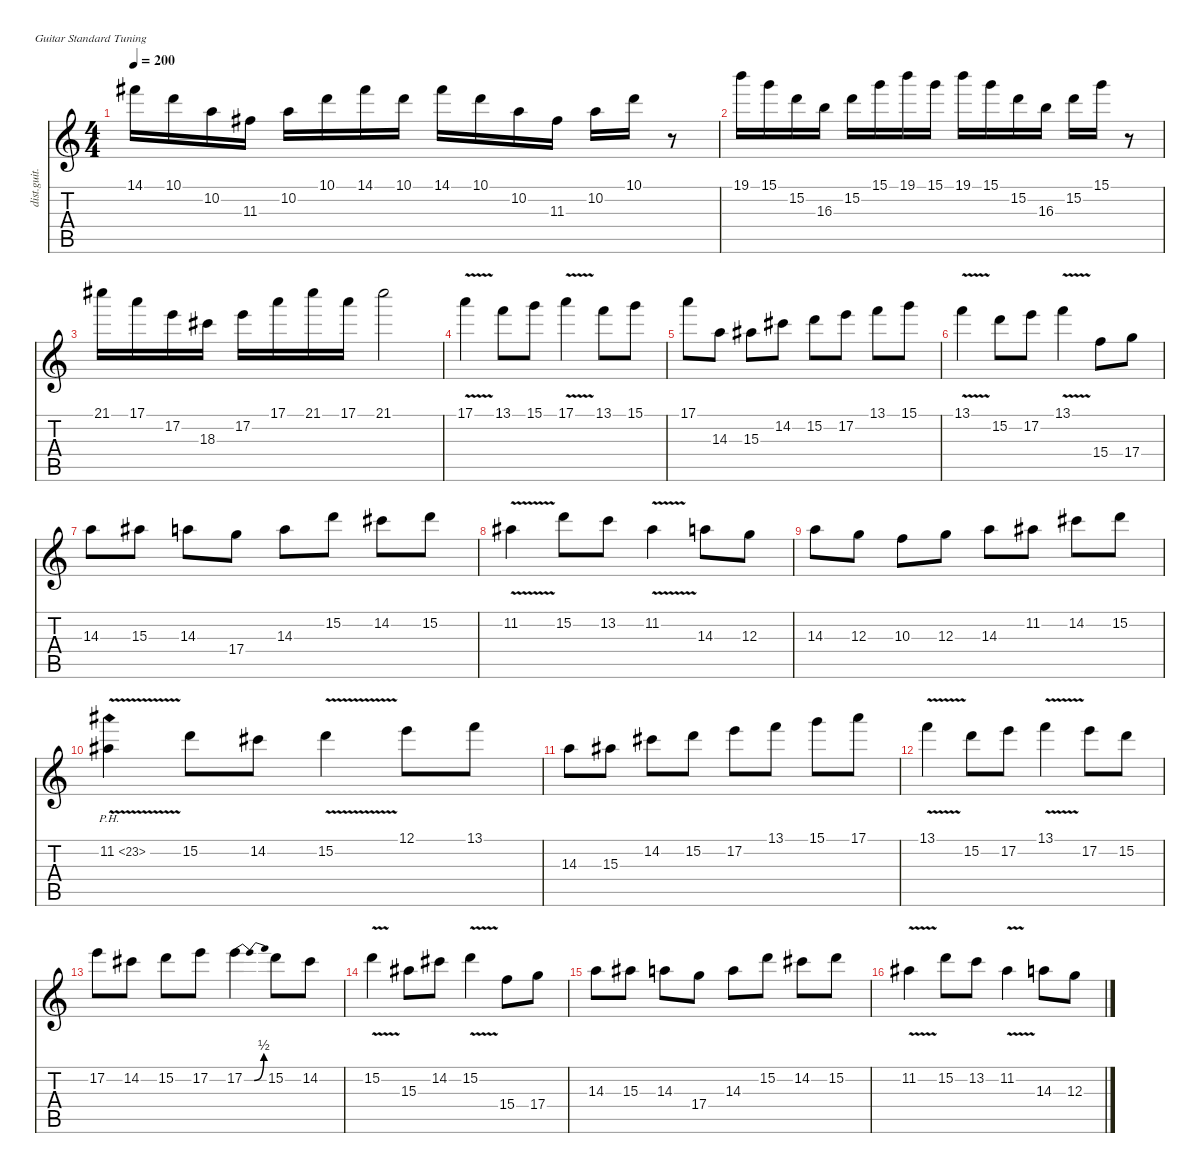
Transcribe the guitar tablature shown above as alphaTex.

\defaultSystemsLayout 4
\hideDynamics
\bracketExtendMode nobrackets
\track ("Guitar Player" "dist.guit.") {instrument distortionguitar}
\staff {score tabs}
\tuning (E4 B3 G3 D3 A2 E2)
\ts (4 4)
\tempo 200
\clef g2
\ks c
14.1{acc #}.16{dy f beam Down} 10.1.16{beam Down} 10.2.16{beam Down} 11.3{acc #}.16{beam Down} 10.2.16{beam Down} 10.1.16{beam Down} 14.1{acc #}.16{beam Down} 10.1.16{beam Down} 14.1{acc #}.16{beam Down} 10.1.16{beam Down} 10.2.16{beam Down} 11.3{acc #}.16{beam Down} 10.2.16{beam Down} 10.1.16{beam Down} r.8{beam Down} |
19.1.16{beam Down} 15.1.16{beam Down} 15.2.16{beam Down} 16.3.16{beam Down} 15.2.16{beam Down} 15.1.16{beam Down} 19.1.16{beam Down} 15.1.16{beam Down} 19.1.16{beam Down} 15.1.16{beam Down} 15.2.16{beam Down} 16.3.16{beam Down} 15.2.16{beam Down} 15.1.16{beam Down} r.8{beam Down} |
21.1{acc #}.16{beam Down} 17.1.16{beam Down} 17.2.16{beam Down} 18.3{acc #}.16{beam Down} 17.2.16{beam Down} 17.1.16{beam Down} 21.1{acc #}.16{beam Down} 17.1.16{beam Down} 21.1{acc #}.2{beam Down} |
17.1{v}.4{beam Down} 13.1.8{beam Down} 15.1.8{beam Down} 17.1{v}.4{beam Down} 13.1.8{beam Down} 15.1.8{beam Down} |
17.1.8{beam Down} 14.3.8{beam Down} 15.3{acc #}.8{beam Down} 14.2{acc #}.8{beam Down} 15.2.8{beam Down} 17.2.8{beam Down} 13.1.8{beam Down} 15.1.8{beam Down} |
13.1{v}.4{beam Down} 15.2.8{beam Down} 17.2.8{beam Down} 13.1{v}.4{beam Down} 15.4.8{beam Down} 17.4.8{beam Down} |
14.3.8{beam Down} 15.3{acc #}.8{beam Down} 14.3.8{beam Down} 17.4.8{beam Down} 14.3.8{beam Down} 15.2.8{beam Down} 14.2{acc #}.8{beam Down} 15.2.8{beam Down} |
11.2{v acc #}.4{beam Down} 15.2.8{beam Down} 13.2.8{beam Down} 11.2{v acc #}.4{beam Down} 14.3.8{beam Down} 12.3.8{beam Down} |
14.3.8{beam Down} 12.3.8{beam Down} 10.3.8{beam Down} 12.3.8{beam Down} 14.3.8{beam Down} 11.2{acc #}.8{beam Down} 14.2{acc #}.8{beam Down} 15.2.8{beam Down} |
11.2{ph 12 v acc #}.4{beam Down} 15.2.8{beam Down} 14.2{acc #}.8{beam Down} 15.2{v}.4{beam Down} 12.1.8{beam Down} 13.1.8{beam Down} |
14.3.8{beam Down} 15.3{acc #}.8{beam Down} 14.2{acc #}.8{beam Down} 15.2.8{beam Down} 17.2.8{beam Down} 13.1.8{beam Down} 15.1.8{beam Down} 17.1.8{beam Down} |
13.1{v}.4{beam Down} 15.2.8{beam Down} 17.2.8{beam Down} 13.1{v}.4{beam Down} 17.2.8{beam Down} 15.2.8{beam Down} |
17.2.8{beam Down} 14.2{acc #}.8{beam Down} 15.2.8{beam Down} 17.2.8{beam Down} 17.2{be (bendrelease 0 0 9.999999599999999 2 30 2 4.999999799999999 0)}.4{beam Down} 15.2.8{beam Down} 14.2{acc #}.8{beam Down} |
15.2{v}.4{beam Down} 15.3{acc #}.8{beam Down} 14.2{acc #}.8{beam Down} 15.2{v}.4{beam Down} 15.4.8{beam Down} 17.4.8{beam Down} |
14.3.8{beam Down} 15.3{acc #}.8{beam Down} 14.3.8{beam Down} 17.4.8{beam Down} 14.3.8{beam Down} 15.2.8{beam Down} 14.2{acc #}.8{beam Down} 15.2.8{beam Down} |
11.2{v acc #}.4{beam Down} 15.2.8{beam Down} 13.2.8{beam Down} 11.2{v acc #}.4{beam Down} 14.3.8{beam Down} 12.3.8{beam Down}
